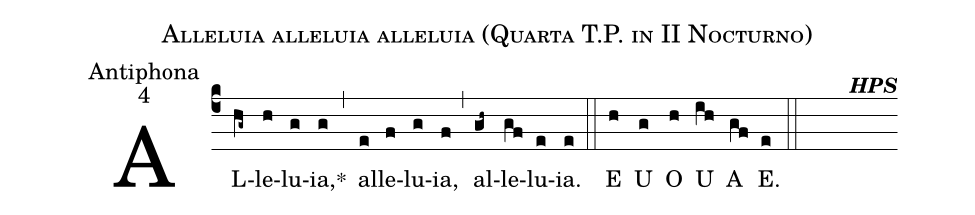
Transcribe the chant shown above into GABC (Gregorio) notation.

name:Alleluia alleluia alleluia (Quarta T.P. in II Nocturno);
office-part:Antiphona;
mode:4;
commentary:{\bfseries HPS};
%%
(c4)AL(hg~)le(h)lu(g)ia,<sp>*</sp>(g) (,) al(e)le(f)lu(g)ia,(f) (,) al(gh~)le(gf)lu(e)ia.(e) (::)
<eu> E(h) U(g) O(h) U(ih) A(gf) E.(e)  </eu> (::)
